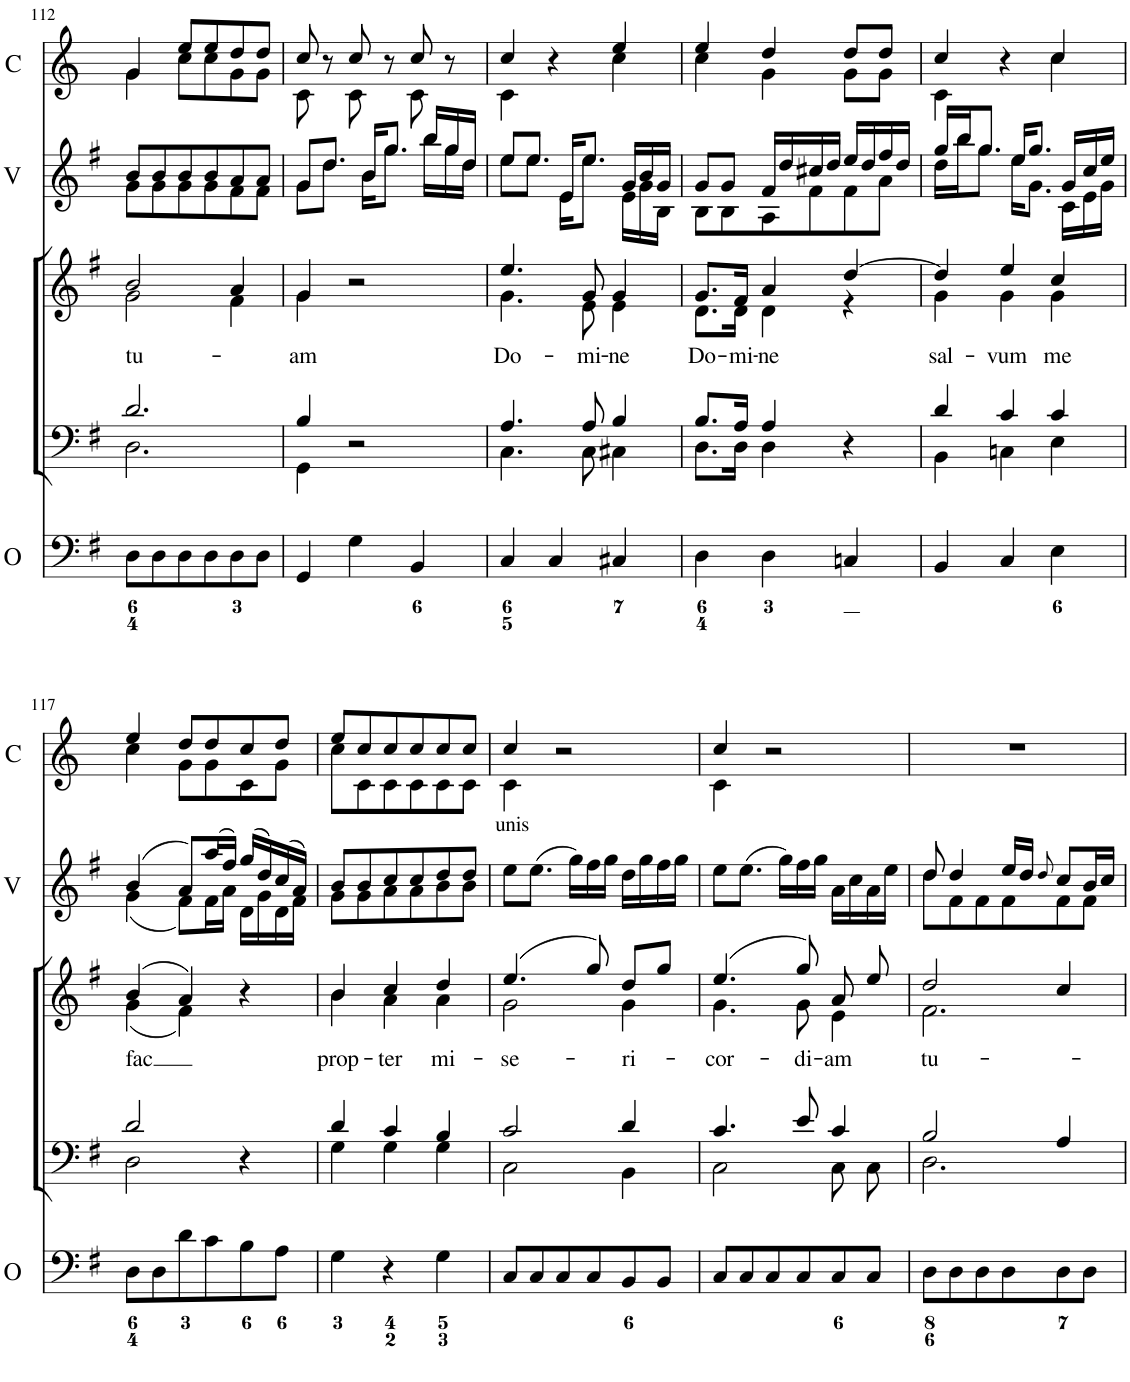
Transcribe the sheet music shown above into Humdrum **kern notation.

**kern	**kern	**kern	**kern	**kern	**text	**kern	**kern
*part7	*part6	*part5	*part4	*part3	*part3	*part2	*part1
*staff7	*staff6	*staff5	*staff4	*staff3	*staff3	*staff2	*staff1
*I"Violin	*I"Violin	*I"Organo	*I"Bass	*I"Soprano	*	*I"2 Violini	*I"2 Corni in G
*I'Vln.	*I'Vln.	*I'O	*	*	*	*I'V	*I'C
!!LO:PB:g=z
*clefG2	*clefG2	*clefF4	*clefF4	*clefG2	*	*clefG2	*clefG2
*	*	*	*	*	*	*	*Trd3c5
*k[f#]	*k[f#]	*k[f#]	*k[f#]	*k[f#]	*	*k[f#]	*k[]
*M3/4	*M3/4	*M3/4	*M3/4	*M3/4	*	*M3/4	*M3/4
=112	=112	=112	=112	=112	=112	=112	=112
*	*	*	*^	*^	*	*	*
!	!	!	!	!	!	!	!LO:LY:b	!	!
*	*	*	*	*	*	*	*	*^	*^
8g/L	8b	8D\L	2.d/	2.D\	2b/	2g\	tu-	8b/L	8g\L	4g/	4g\
8g/J	8b	8D\	.	.	.	.	.	8b/	8g\	.	.
8g/L	8b	8D\	.	.	.	.	.	8b/	8g\	8ee/L	8cc\L
8g/J	8b	8D\	.	.	.	.	.	8b/	8g\	8ee/	8cc\
8f#/L	8a	8D\	.	.	4a/	4f#\	.	8a/	8f#\	8dd/	8g\
8f#/J	8a	8D\J	.	.	.	.	.	8a/J	8f#\J	8dd/J	8g\J
=113	=113	=113	=113	=113	=113	=113	=113	=113	=113	=113	=113
!	!	!	!	!	!	!	!LO:LY:b	!	!	!	!
8g\L	8g	4GG/	4B/	4GG\	4g/	4g\	-am	8g/L	8g\L	8cc/	8c\
8.dd\J	8.dd	.	.	.	.	.	.	8.dd/J	8.dd\J	8r	8ryy
.	.	4G\	2r	2ryy	2r	2ryy	.	.	.	8cc/	8c\
16b\KL	16b	.	.	.	.	.	.	16b/KL	16b\KL	.	.
8.gg\J	8.gg	.	.	.	.	.	.	8.gg/J	8.gg\J	8r	8ryy
.	.	4BB/	.	.	.	.	.	.	.	8cc/	8c\
16bb\LL	16bb	.	.	.	.	.	.	16bb/LL	16bb\LL	.	.
16gg\	16gg	.	.	.	.	.	.	16gg/	16gg\	8r	8ryy
16dd\JJ	16dd	.	.	.	.	.	.	16dd/JJ	16dd\JJ	.	.
=114	=114	=114	=114	=114	=114	=114	=114	=114	=114	=114	=114
!	!	!	!	!	!	!	!LO:LY:b	!	!	!	!
8ee\L	8ee	4C/	4.A/	4.C\	4.ee/	4.g\	Do-	8ee/L	8ee\L	4cc/	4c\
8.ee\J	8.ee	.	.	.	.	.	.	8.ee/J	8.ee\J	.	.
.	.	4C/	.	.	.	.	.	.	.	4r	4ryy
16e/KL	16e	.	.	.	.	.	.	16e/KL	16e\KL	.	.
!	!	!	!	!	!	!	!LO:LY:b	!	!	!	!
8.ee/J	8.ee	.	8A/	8C\	8g/	8e\	-mi-	8.ee/J	8.ee\J	.	.
!	!	!	!	!	!	!	!LO:LY:b	!	!	!	!
.	.	4C#X/	4B/	4C#X\	4g/	4e\	-ne	.	.	4ee/	4cc\
16e/LL	16g	.	.	.	.	.	.	16g/LL	16e\LL	.	.
16g/	16b	.	.	.	.	.	.	16b/	16g\	.	.
16B/JJ	16g	.	.	.	.	.	.	16g/JJ	16B\JJ	.	.
=115	=115	=115	=115	=115	=115	=115	=115	=115	=115	=115	=115
!	!	!	!	!	!	!	!LO:LY:b	!	!	!	!
8B/L	8g	4D\	8.B/L	8.D\L	8.g/L	8.d\L	Do-	8g/L	8B\L	4ee/	4cc\
8B/J	8g	.	.	.	.	.	.	8g/J	8B\	.	.
!	!	!	!	!	!	!	!LO:LY:b	!	!	!	!
.	.	.	16A/Jk	16D\Jk	16f#/Jk	16d\Jk	-mi-	.	.	.	.
!	!	!	!	!	!	!	!LO:LY:b	!	!	!	!
8A/L	16f#	4D\	4A/	4D\	4a/	4d\	-ne	16f#/LL	8A\	4dd/	4g\
.	16dd	.	.	.	.	.	.	16dd/	.	.	.
8f#/J	16cc#X	.	.	.	.	.	.	16cc#X/	8f#\	.	.
.	16dd	.	.	.	.	.	.	16dd/JJ	.	.	.
8f#/L	16ee	4Cn/	4r	4ryy	[4dd/	4r	.	16ee/LL	8f#\	8dd/L	8g\L
.	16dd	.	.	.	.	.	.	16dd/	.	.	.
8a/J	16ff#	.	.	.	.	.	.	16ff#/	8a\J	8dd/J	8g\J
.	16dd	.	.	.	.	.	.	16dd/JJ	.	.	.
=116	=116	=116	=116	=116	=116	=116	=116	=116	=116	=116	=116
!	!	!	!	!	!	!	!LO:LY:b	!	!	!	!
16dd\LL	16gg	4BB/	4d/	4BB\	4dd/]	4g\	sal-	16gg/LL	16dd\LL	4cc/	4c\
16bb\J	16bb	.	.	.	.	.	.	16bb/J	16bb\J	.	.
8.gg\J	8.gg	.	.	.	.	.	.	8.gg/J	8.gg\J	.	.
!	!	!	!	!	!	!	!LO:LY:b	!	!	!	!
.	.	4C/	4c/	4Cn\	4ee/	4g\	-vum	.	.	4r	4ryy
16ee\KL	16ee	.	.	.	.	.	.	16ee/KL	16ee\KL	.	.
8.g\J	8.gg	.	.	.	.	.	.	8.gg/J	8.g\J	.	.
!	!	!	!	!	!	!	!LO:LY:b	!	!	!	!
.	.	4E\	4c/	4E\	4cc/	4g\	me	.	.	4cc/	4cc\
16c/LL	16g	.	.	.	.	.	.	16g/LL	16c\LL	.	.
16e/	16cc	.	.	.	.	.	.	16cc/	16e\	.	.
16g/JJ	16ee	.	.	.	.	.	.	16ee/JJ	16g\JJ	.	.
!!LO:LB:g=z	!!
=117	=117	=117	=117	=117	=117	=117	=117	=117	=117	=117	=117
!	!	!	!	!	!	!	!LO:LY:b	!	!	!	!
(4g	(4b	8D\L	2d/	2D\	(4b/	(4g\	fac	(4b/	(4g\	4ee/	4cc\
.	.	8D\	.	.	.	.	.	.	.	.	.
8f#/L)	8aL)	8d\	.	.	4a/)	4f#\)	.	8a/L)	8f#\L)	8dd/L	8g\L
16f#/L	(16aaL	8c\	.	.	.	.	.	(16aa/L	16f#\L	8dd/	8g\
16a/JJ	16ff#JJ)	.	.	.	.	.	.	16ff#/JJ)	16a\JJ	.	.
16d/LL	(16ggLL	8B\	4r	4ryy	4r	4ryy	.	(16gg/LL	16d\LL	8cc/	8c\
16g/J	16dd)	.	.	.	.	.	.	16dd/)	16g\	.	.
16d/L	(16cc	8A\J	.	.	.	.	.	(16cc/	16d\	8dd/J	8g\J
16f#/JJ	16aJJ)	.	.	.	.	.	.	16a/JJ)	16f#\JJ	.	.
=118	=118	=118	=118	=118	=118	=118	=118	=118	=118	=118	=118
!	!	!	!	!	!	!	!LO:LY:b	!	!	!	!
8g/L	8b	4G\	4d/	4G\	4b/	4b\	prop-	8b/L	8g\L	8ee/L	8cc\L
8g/J	8b	.	.	.	.	.	.	8b/	8g\	8cc/	8c\
!	!	!	!	!	!	!	!LO:LY:b	!	!	!	!
8a/L	8cc	4r	4c/	4G\	4cc/	4a\	-ter	8cc/	8a\	8cc/	8c\
8a/J	8cc	.	.	.	.	.	.	8cc/	8a\	8cc/	8c\
!	!	!	!	!	!	!	!LO:LY:b	!	!	!	!
8b\L	8dd	4G\	4B/	4G\	4dd/	4a\	mi-	8dd/	8b\	8cc/	8c\
8b\J	8dd	.	.	.	.	.	.	8dd/J	8b\J	8cc/J	8c\J
=119	=119	=119	=119	=119	=119	=119	=119	=119	=119	=119	=119
!	!	!	!	!	!	!	!	!LO:TX:a:t=unis	!	!	!
!	!LO:TX:a:t=unis	!	!	!	!	!	!	!	!	!	!
!LO:TX:a:t=unis	!	!	!	!	!	!	!	!	!	!	!
!	!	!	!	!	!	!	!LO:LY:b	!	!	!	!
*	*	*	*	*	*	*	*	*v	*v	*	*
8ee\L	8ee	8C/L	2c/	2C\	(4.ee/	2g\	-se-	8ee\L	4cc/	4c\
(8.ee\J	(8.ee	8C/	.	.	.	.	.	(8.ee\J	.	.
.	.	8C/	.	.	.	.	.	.	2r	2ryy
16gg\LL)	16gg)	.	.	.	.	.	.	16gg\LL)	.	.
16ff#\	16ff#	8C/	.	.	8gg/)	.	.	16ff#\	.	.
16gg\JJ	16gg	.	.	.	.	.	.	16gg\JJ	.	.
!	!	!	!	!	!	!	!LO:LY:b	!	!	!
16dd\LL	16dd	8BB/	4d/	4BB\	8dd/L	4g\	-ri-	16dd\LL	.	.
16gg\J	16gg	.	.	.	.	.	.	16gg\	.	.
16ff#\L	16ff#	8BB/J	.	.	8gg/J	.	.	16ff#\	.	.
16gg\JJ	16gg	.	.	.	.	.	.	16gg\JJ	.	.
=120	=120	=120	=120	=120	=120	=120	=120	=120	=120	=120
!	!	!	!	!	!	!	!LO:LY:b	!	!	!
8ee\L	8ee	8C/L	4.c/	2C\	(4.ee/	4.g\	-cor-	8ee\L	4cc/	4c\
(8.ee\J	(8.ee	8C/	.	.	.	.	.	(8.ee\J	.	.
.	.	8C/	.	.	.	.	.	.	2r	2ryy
16gg\LL)	16gg)	.	.	.	.	.	.	16gg\LL)	.	.
!	!	!	!	!	!	!	!LO:LY:b	!	!	!
16ff#\	16ff#	8C/	8e/	.	8gg/)	8g\	-di-	16ff#\	.	.
16gg\JJ	16gg	.	.	.	.	.	.	16gg\JJ	.	.
!	!	!	!	!	!	!	!LO:LY:b	!	!	!
16a\LL	16a	8C/	4c/	8C\	8a/	4e\	-am	16a\LL	.	.
16cc\J	16cc	.	.	.	.	.	.	16cc\	.	.
16a\L	16a	8C/J	.	8C\	8ee/	.	.	16a\	.	.
16ee\JJ	16ee	.	.	.	.	.	.	16ee\JJ	.	.
*	*	*	*	*	*	*	*	*	*v	*v
=121	=121	=121	=121	=121	=121	=121	=121	=121	=121
!	!	!	!	!	!	!	!LO:LY:b	!	!
*	*	*	*	*	*	*	*	*^	*
8dd/L	8dd	8D\L	2B/	2.D\	2dd/	2.f#\	tu-	8dd/	8dd\L	2.r
8f#/J	4dd	8D\	.	.	.	.	.	4dd/	8f#\	.
8f#/L	.	8D\	.	.	.	.	.	.	8f#\	.
8f#/J	16ee	8D\	.	.	.	.	.	16ee/LL	8f#\	.
.	16dd	.	.	.	.	.	.	16dd/JJ	.	.
.	8qdd	.	.	.	.	.	.	8qdd/	.	.
8f#/L	8cc	8D\	4A/	.	4cc/	.	.	8cc/L	8f#\	.
8f#/J	16b	8D\J	.	.	.	.	.	16b/L	8f#\J	.
.	16cc	.	.	.	.	.	.	16cc/JJ	.	.
*	*	*	*v	*v	*	*	*	*v	*v	*
*	*	*	*	*v	*v	*	*	*
=	=	=	=	=	=	=	=
*-	*-	*-	*-	*-	*-	*-	*-
